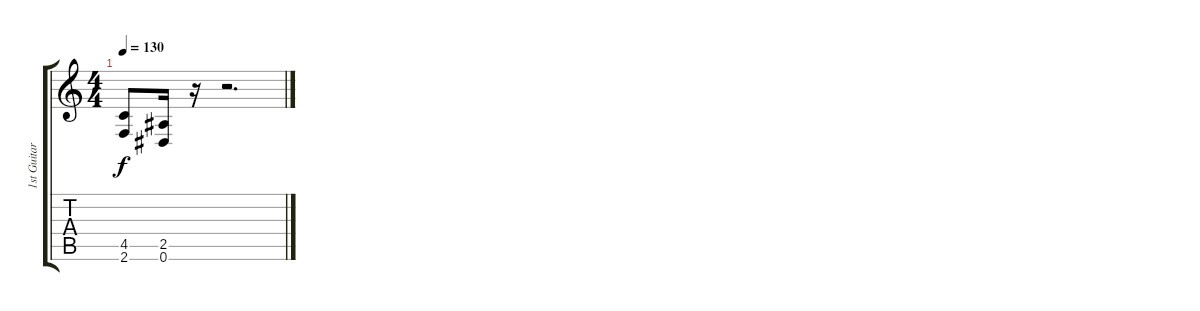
\track ("1st Guitar" "1st Guitar") {instrument overdrivenguitar}
\staff {score tabs}
\tuning (Eb4 Bb3 Gb3 Db3 Ab2 Eb2) {hide}
\ts (4 4)
\tempo 130
\clef g2
\ks c
(4.5 2.6).8{dy f} (2.5 0.6).16 r.16 r.2{d}
